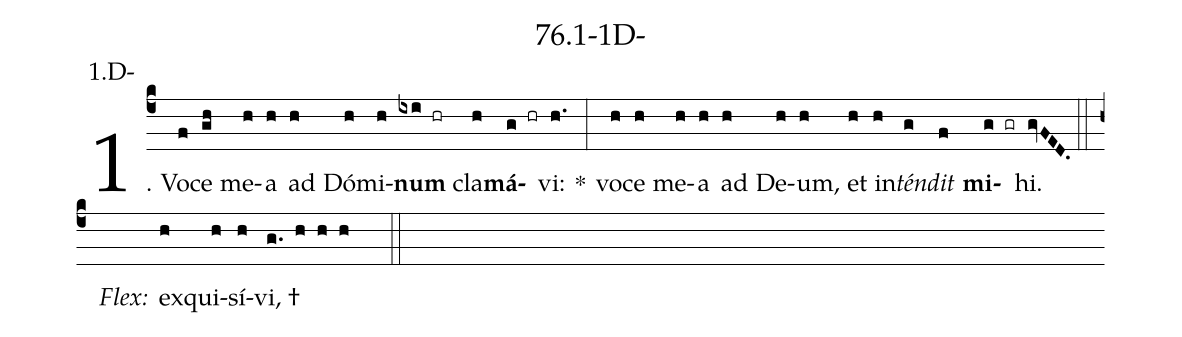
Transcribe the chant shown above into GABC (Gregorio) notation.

name: 76.1-1D-;
annotation: 1.D-;
%%
(c4)1. Vo(f)ce(gh) me(h)a(h) ad(h) Dó(h)mi(h)<b>num</b>(ixi hr) cla(h)<b>má</b>(g hr)vi:(h.) *(:) vo(h)ce(h) me(h)a(h) ad(h) De(h)um,(h) et(h) in(h)<i>tén</i>(g)<i>dit</i>(f) <b>mi</b>(g gr)hi.(gvFED.) (::)
<i>Flex:</i>()  ex(h)qui(h)sí(h)vi, †(g. h h h  ::)
